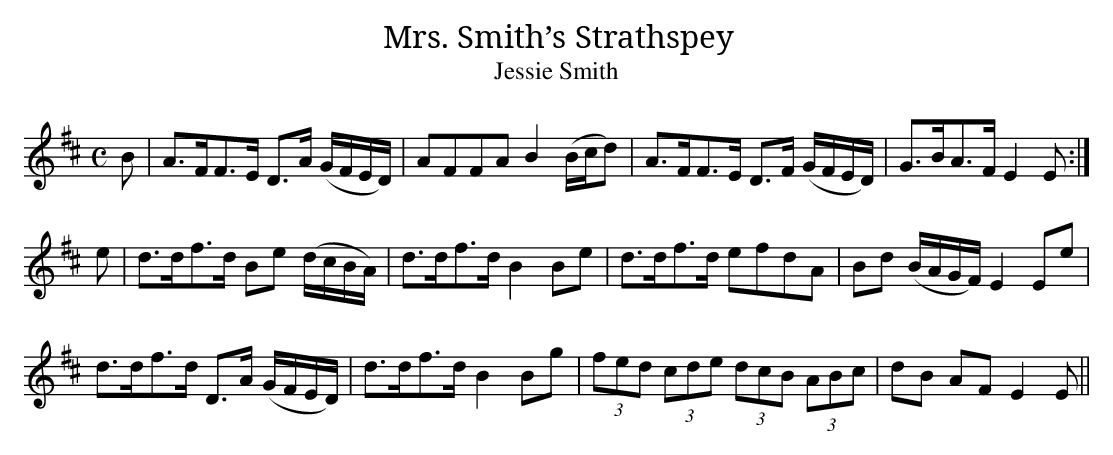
X:1
T:Mrs. Smith’s Strathspey
T:Jessie Smith
M:C
L:1/16
K:D
B2|A3FF3E D3A (GFED) |A2F2F2A2 B4 (Bcd2)|A3FF3E D3F (GFED)|G3BA3F E4E2:|
e2|d3df3d B2e2 (dcBA)|d3df3d B4 B2e2|d3df3d e2f2d2A2|B2d2 (BAGF) E4 E2e2|
d3df3d D3A (GFED)|d3df3d B4 B2g2|(3f2e2d2 (3c2d2e2 (3d2c2B2 (3A2B2c2|d2B2 A2F2 E4E2||
